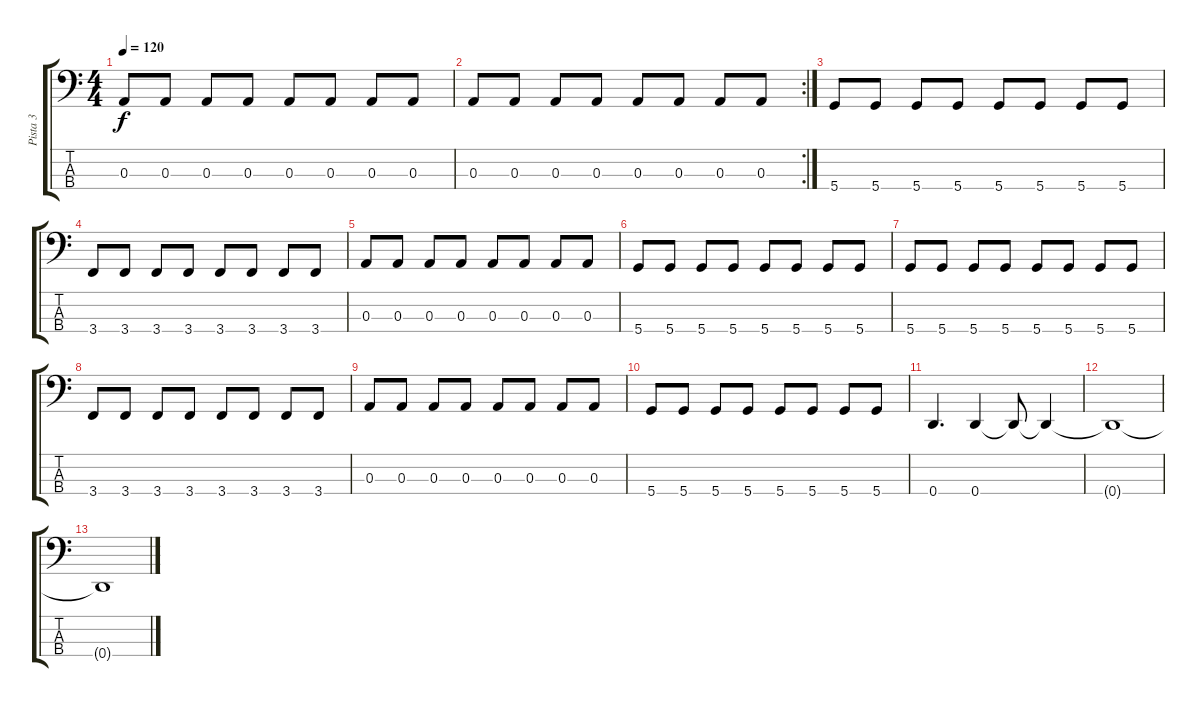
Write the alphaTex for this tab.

\track ("Pista 3" "Pista 3") {instrument electricbassfinger}
\staff {score tabs}
\tuning (G2 D2 A1 D1) {hide}
\ts (4 4)
\tempo 120
\clef f4
\ks c
0.3.8{dy f} 0.3.8 0.3.8 0.3.8 0.3.8 0.3.8 0.3.8 0.3.8 |
\rc 2
0.3.8 0.3.8 0.3.8 0.3.8 0.3.8 0.3.8 0.3.8 0.3.8 |
5.4.8 5.4.8 5.4.8 5.4.8 5.4.8 5.4.8 5.4.8 5.4.8 |
3.4.8 3.4.8 3.4.8 3.4.8 3.4.8 3.4.8 3.4.8 3.4.8 |
0.3.8 0.3.8 0.3.8 0.3.8 0.3.8 0.3.8 0.3.8 0.3.8 |
5.4.8 5.4.8 5.4.8 5.4.8 5.4.8 5.4.8 5.4.8 5.4.8 |
5.4.8 5.4.8 5.4.8 5.4.8 5.4.8 5.4.8 5.4.8 5.4.8 |
3.4.8 3.4.8 3.4.8 3.4.8 3.4.8 3.4.8 3.4.8 3.4.8 |
0.3.8 0.3.8 0.3.8 0.3.8 0.3.8 0.3.8 0.3.8 0.3.8 |
5.4.8 5.4.8 5.4.8 5.4.8 5.4.8 5.4.8 5.4.8 5.4.8 |
0.4.4{d} 0.4.4 0.4{t}.8 0.4{t}.4 |
0.4{t}.1 |
0.4{t}.1{volume 0}
